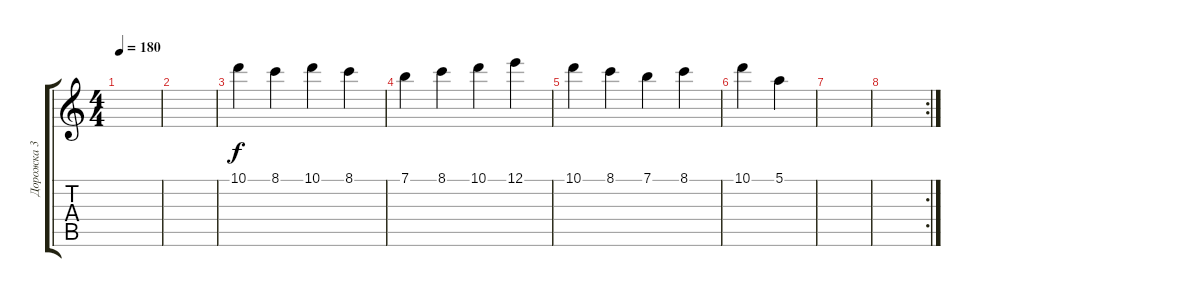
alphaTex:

\track ("Дорожка 3" "Дорожка 3") {instrument acousticguitarnylon}
\staff {score tabs}
\tuning (E4 B3 G3 D3 A2 E2) {hide}
\ts (4 4)
\tempo 180
\clef g2
\ks c
|
|
10.1.4 8.1.4 10.1.4 8.1.4 |
7.1.4 8.1.4 10.1.4 12.1.4 |
10.1.4 8.1.4 7.1.4 8.1.4 |
10.1.4 5.1.4 |
|
\rc 2
